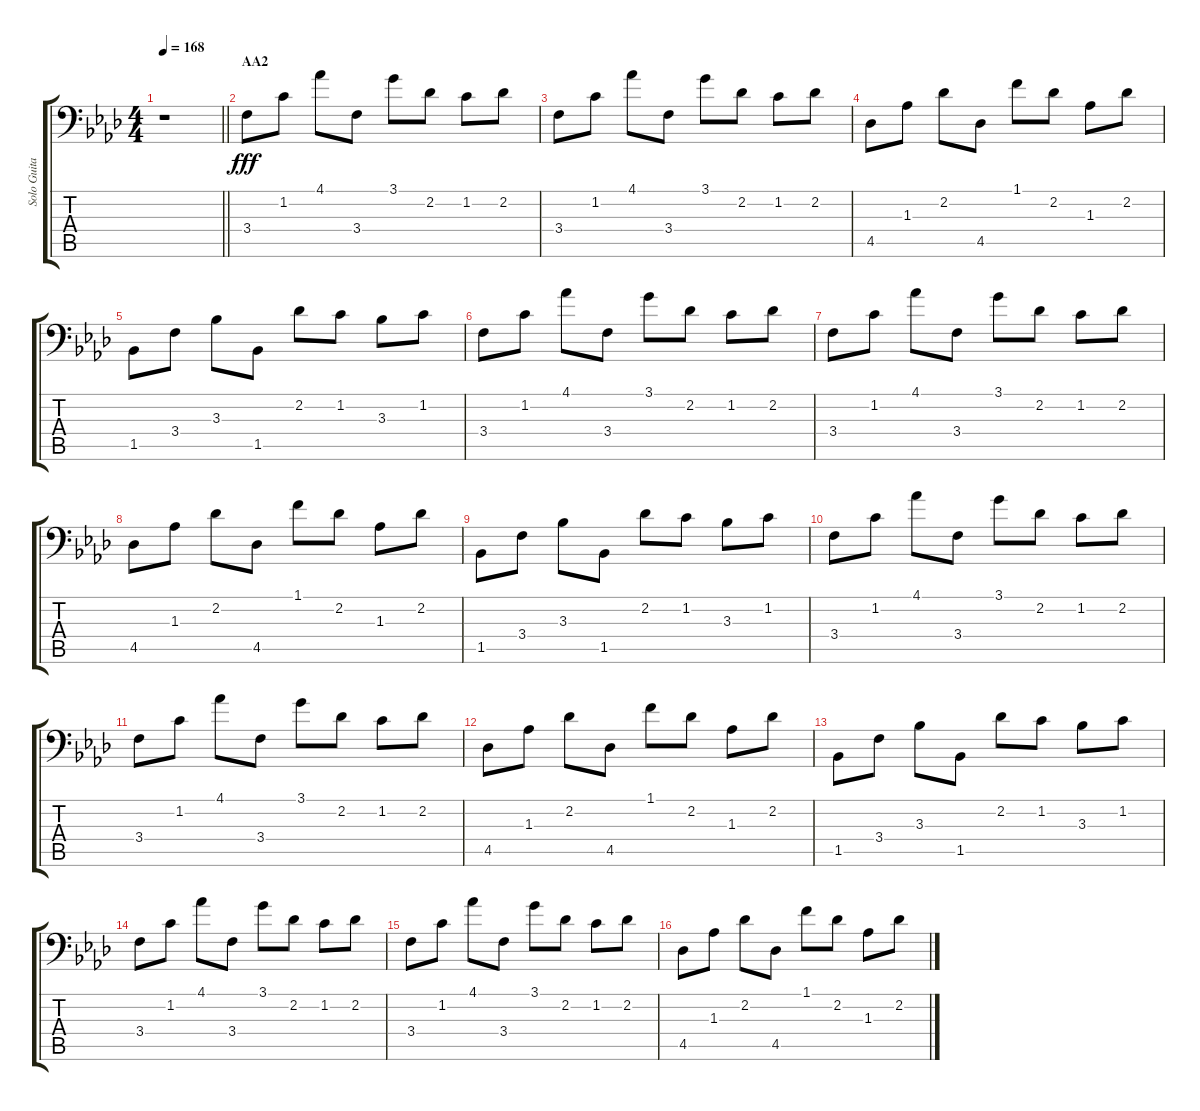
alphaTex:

\track ("Solo Guitar(-octave effect)" "Solo Guita") {instrument distortionguitar}
\staff {score tabs}
\tuning (E3 B2 G2 D2 A1 E1) {hide}
\ts (4 4)
\tempo 168
\clef f4
\barLineRight lightlight
\ks fminor
r.1{dy fff} |
\section ("" "AA2")
3.4.8 1.2.8 4.1.8 3.4.8 3.1.8 2.2.8 1.2.8 2.2.8 |
3.4.8 1.2.8 4.1.8 3.4.8 3.1.8 2.2.8 1.2.8 2.2.8 |
4.5.8 1.3.8 2.2.8 4.5.8 1.1.8 2.2.8 1.3.8 2.2.8 |
1.5.8 3.4.8 3.3.8 1.5.8 2.2.8 1.2.8 3.3.8 1.2.8 |
3.4.8 1.2.8 4.1.8 3.4.8 3.1.8 2.2.8 1.2.8 2.2.8 |
3.4.8 1.2.8 4.1.8 3.4.8 3.1.8 2.2.8 1.2.8 2.2.8 |
4.5.8 1.3.8 2.2.8 4.5.8 1.1.8 2.2.8 1.3.8 2.2.8 |
1.5.8 3.4.8 3.3.8 1.5.8 2.2.8 1.2.8 3.3.8 1.2.8 |
3.4.8 1.2.8 4.1.8 3.4.8 3.1.8 2.2.8 1.2.8 2.2.8 |
3.4.8 1.2.8 4.1.8 3.4.8 3.1.8 2.2.8 1.2.8 2.2.8 |
4.5.8 1.3.8 2.2.8 4.5.8 1.1.8 2.2.8 1.3.8 2.2.8 |
1.5.8 3.4.8 3.3.8 1.5.8 2.2.8 1.2.8 3.3.8 1.2.8 |
3.4.8 1.2.8 4.1.8 3.4.8 3.1.8 2.2.8 1.2.8 2.2.8 |
3.4.8 1.2.8 4.1.8 3.4.8 3.1.8 2.2.8 1.2.8 2.2.8 |
4.5.8 1.3.8 2.2.8 4.5.8 1.1.8 2.2.8 1.3.8 2.2.8
